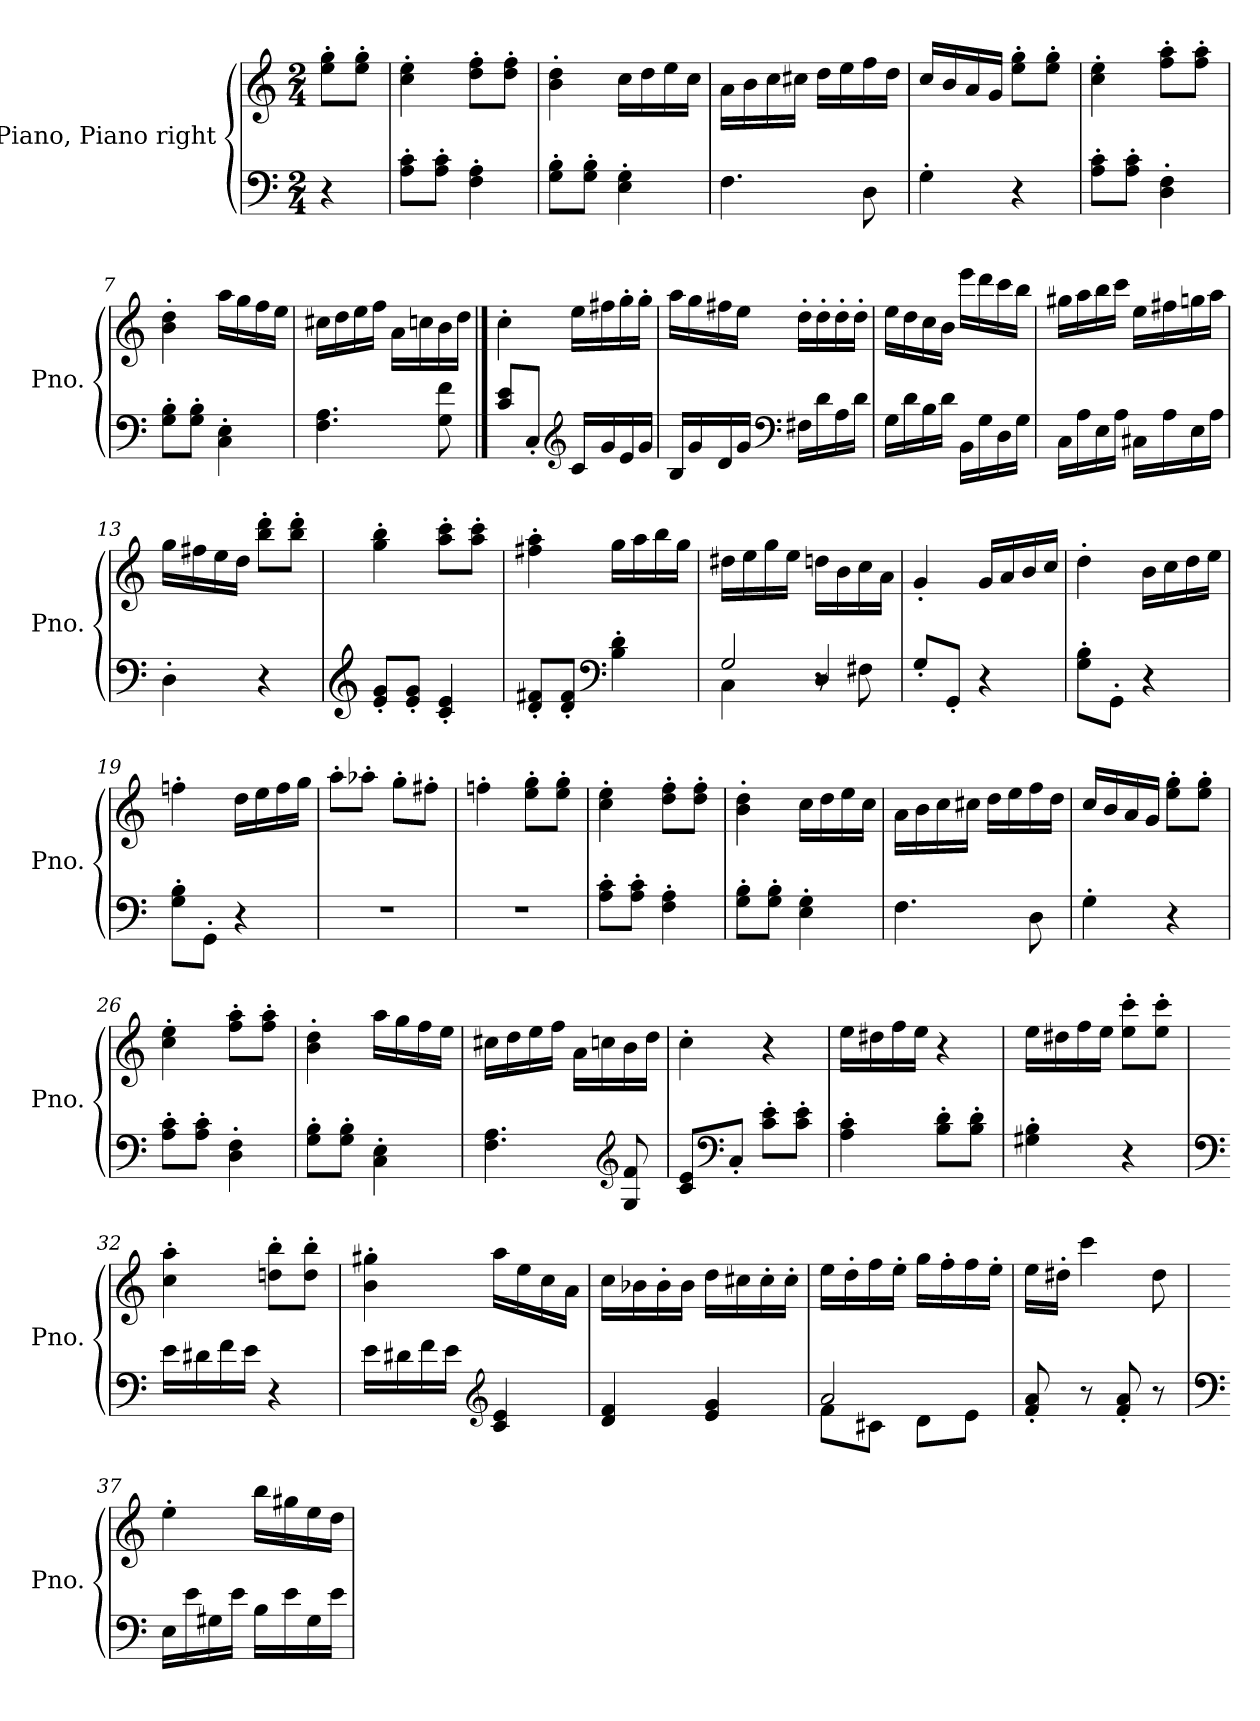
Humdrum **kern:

**kern	**kern
*part1	*part1
*staff2	*staff1
*I"Piano, Piano right	*
*I'Pno.	*
*clefF4	*clefG2
*k[]	*k[]
*M2/4	*M2/4
=1	=1
4r	8ee\' 8gg\'L
.	8ee\' 8gg\'J
=2	=2
8A\' 8c\'L	4cc\' 4ee\'
8A\' 8c\'J	.
4F\' 4A\'	8dd\' 8ff\'L
.	8dd\' 8ff\'J
=3	=3
8G\' 8B\'L	4b\' 4dd\'
8G\' 8B\'J	.
4E\' 4G\'	16cc\LL
.	16dd\
.	16ee\
.	16cc\JJ
=4	=4
4.F\	16a\LL
.	16b\
.	16cc\
.	16cc#X\JJ
.	16dd\LL
.	16ee\
8D\	16ff\
.	16dd\JJ
=5	=5
4G'\	16cc/LL
.	16b/
.	16a/
.	16g/JJ
4r	8ee\' 8gg\'L
.	8ee\' 8gg\'J
=6	=6
8A\' 8c\'L	4cc\' 4ee\'
8A\' 8c\'J	.
4D\' 4F\'	8ff\' 8aa\'L
.	8ff\' 8aa\'J
=7	=7
8G\' 8B\'L	4b\' 4dd\'
8G\' 8B\'J	.
4C\' 4E\'	16aa\LL
.	16gg\
.	16ff\
.	16ee\JJ
=8	=8
4.F\ 4.A\	16cc#X\LL
.	16dd\
.	16ee\
.	16ff\JJ
.	16a\LL
.	16ccn\
8G\ 8f\	16b\
.	16dd\JJ
!!LO:LB:g=z
==9	==9
8c\ 8e\L	4cc'\
8C'/J	.
*clefG2	*
16c/LL	16ee\LL
16g/	16ff#X\
16e/	16gg'\
16g/JJ	16gg'\JJ
=10	=10
16B/LL	16aa\LL
16g/	16gg\
16d/	16ff#X\
16g/JJ	16ee\JJ
*clefF4	*
16F#X\LL	16dd'\LL
16d\	16dd'\
16A\	16dd'\
16d\JJ	16dd'\JJ
=11	=11
16G\LL	16ee\LL
16d\	16dd\
16B\	16cc\
16d\JJ	16b\JJ
16BB\LL	16eee\LL
16G\	16ddd\
16D\	16ccc\
16G\JJ	16bb\JJ
=12	=12
16C\LL	16gg#X\LL
16A\	16aa\
16E\	16bb\
16A\JJ	16ccc\JJ
16C#X\LL	16ee\LL
16A\	16ff#X\
16E\	16ggn\
16A\JJ	16aa\JJ
=13	=13
4D'\	16gg\LL
.	16ff#X\
.	16ee\
.	16dd\JJ
4r	8bb\' 8ddd\'L
.	8bb\' 8ddd\'J
!!LO:LB:g=z
=14	=14
*clefG2	*
8e/' 8g/'L	4gg\' 4bb\'
8e/' 8g/'J	.
4c/' 4e/'	8aa\' 8ccc\'L
.	8aa\' 8ccc\'J
=15	=15
8d/' 8f#X/'L	4ff#X\' 4aa\'
8d/' 8f#/'J	.
*clefF4	*
4B\' 4d\'	16gg\LL
.	16aa\
.	16bb\
.	16gg\JJ
=16	=16
*^	*
*	*^	*
2G/	4C\	4ryy	16dd#X\LL
.	.	.	16ee\
.	.	.	16gg\
.	.	.	16ee\JJ
.	8r	4D/	16ddn\LL
.	.	.	16b\
.	8F#X\	.	16cc\
.	.	.	16a\JJ
*v	*v	*v	*
=17	=17
8G'/L	4g'/
8GG'/J	.
4r	16g/LL
.	16a/
.	16b/
.	16cc/JJ
=18	=18
8G\' 8B\'L	4dd'\
8GG'\J	.
4r	16b\LL
.	16cc\
.	16dd\
.	16ee\JJ
=19	=19
8G\' 8B\'L	4ffn'\
8GG'\J	.
4r	16dd\LL
.	16ee\
.	16ff\
.	16gg\JJ
=20	=20
2r	8aa'\L
.	8aa-X'\J
.	8gg'\L
.	8ff#X'\J
!!LO:LB:g=z
=21	=21
2r	4ffn'\
.	8ee\' 8gg\'L
.	8ee\' 8gg\'J
=22	=22
8A\' 8c\'L	4cc\' 4ee\'
8A\' 8c\'J	.
4F\' 4A\'	8dd\' 8ff\'L
.	8dd\' 8ff\'J
=23	=23
8G\' 8B\'L	4b\' 4dd\'
8G\' 8B\'J	.
4E\' 4G\'	16cc\LL
.	16dd\
.	16ee\
.	16cc\JJ
=24	=24
4.F\	16a\LL
.	16b\
.	16cc\
.	16cc#X\JJ
.	16dd\LL
.	16ee\
8D\	16ff\
.	16dd\JJ
=25	=25
4G'\	16cc/LL
.	16b/
.	16a/
.	16g/JJ
4r	8ee\' 8gg\'L
.	8ee\' 8gg\'J
=26	=26
8A\' 8c\'L	4cc\' 4ee\'
8A\' 8c\'J	.
4D\' 4F\'	8ff\' 8aa\'L
.	8ff\' 8aa\'J
=27	=27
8G\' 8B\'L	4b\' 4dd\'
8G\' 8B\'J	.
4C\' 4E\'	16aa\LL
.	16gg\
.	16ff\
.	16ee\JJ
!!LO:LB:g=z
=28	=28
4.F\ 4.A\	16cc#X\LL
.	16dd\
.	16ee\
.	16ff\JJ
.	16a\LL
.	16ccn\
*clefG2	*
8G/ 8f/	16b\
.	16dd\JJ
=29	=29
8c/ 8e/L	4cc'\
*clefF4	*
8C'/J	.
8c\' 8e\'L	4r
8c\' 8e\'J	.
=30	=30
4A\' 4c\'	16ee\LL
.	16dd#X\
.	16ff\
.	16ee\JJ
8B\' 8d\'L	4r
8B\' 8d\'J	.
=31	=31
4G#X\' 4B\'	16ee\LL
.	16dd#X\
.	16ff\
.	16ee\JJ
4r	8ee\' 8ccc\'L
.	8ee\' 8ccc\'J
=32	=32
*clefF4	*
16e\LL	4cc\' 4aa\'
16d#X\	.
16f\	.
16e\JJ	.
4r	8ddn\' 8bb\'L
.	8dd\' 8bb\'J
=33	=33
16e\LL	4b\' 4gg#X\'
16d#X\	.
16f\	.
16e\JJ	.
*clefG2	*
4c/ 4e/	16aa\LL
.	16ee\
.	16cc\
.	16a\JJ
!!LO:LB:g=z
=34	=34
4d/ 4f/	16cc\LL
.	16b-X\
.	16b-'\
.	16b-\JJ
4e/ 4g/	16dd\LL
.	16cc#X\
.	16cc#'\
.	16cc#'\JJ
=35	=35
*^	*
2a/	8f\L	16ee\LL
.	.	16dd'\
.	8c#X\J	16ff\
.	.	16ee'\JJ
.	8d\L	16gg\LL
.	.	16ff'\
.	8e\J	16ff\
.	.	16ee'\JJ
*v	*v	*
=36	=36
8f/' 8a/'	16ee\LL
.	16dd#X'\JJ
8r	4ccc\
8f/' 8a/'	.
8r	8dd#\
=37	=37
*clefF4	*
16E\LL	4ee'\
16e\	.
16G#X\	.
16e\JJ	.
16B\LL	16bb\LL
16e\	16gg#X\
16G#\	16ee\
16e\JJ	16dd\JJ
=	=
*-	*-
